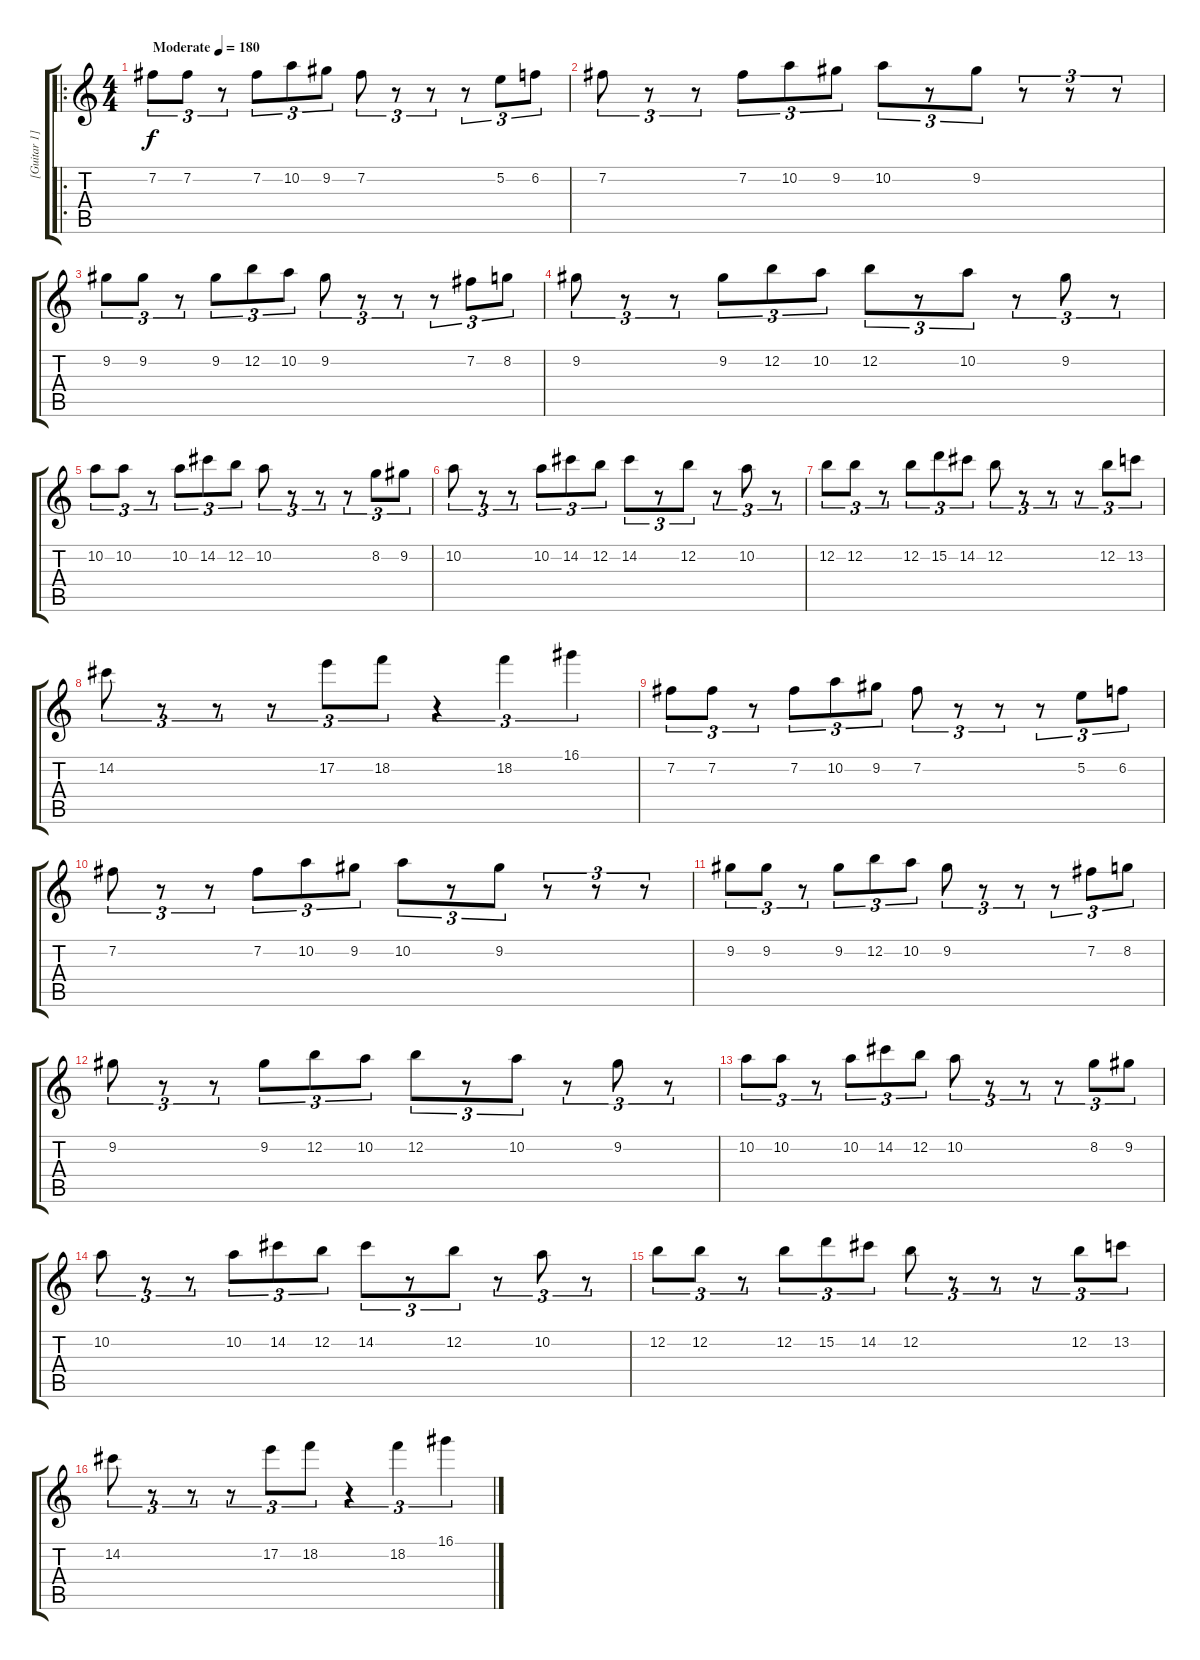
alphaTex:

\track ("[Guitar 1]" "[Guitar 1]") {instrument distortionguitar}
\staff {score tabs}
\tuning (E4 B3 G3 D3 A2 E2) {hide}
\ro
\ts (4 4)
\tempo (180 "Moderate")
\clef g2
\ks c
7.2.8{tu (3 2) dy f instrument distortionguitar} 7.2.8{tu (3 2)} r.8{tu (3 2)} 7.2.8{tu (3 2)} 10.2.8{tu (3 2)} 9.2.8{tu (3 2)} 7.2.8{tu (3 2)} r.8{tu (3 2)} r.8{tu (3 2)} r.8{tu (3 2)} 5.2.8{tu (3 2)} 6.2.8{tu (3 2)} |
7.2.8{tu (3 2)} r.8{tu (3 2)} r.8{tu (3 2)} 7.2.8{tu (3 2)} 10.2.8{tu (3 2)} 9.2.8{tu (3 2)} 10.2.8{tu (3 2)} r.8{tu (3 2)} 9.2.8{tu (3 2)} r.8{tu (3 2)} r.8{tu (3 2)} r.8{tu (3 2)} |
9.2.8{tu (3 2)} 9.2.8{tu (3 2)} r.8{tu (3 2)} 9.2.8{tu (3 2)} 12.2.8{tu (3 2)} 10.2.8{tu (3 2)} 9.2.8{tu (3 2)} r.8{tu (3 2)} r.8{tu (3 2)} r.8{tu (3 2)} 7.2.8{tu (3 2)} 8.2.8{tu (3 2)} |
9.2.8{tu (3 2)} r.8{tu (3 2)} r.8{tu (3 2)} 9.2.8{tu (3 2)} 12.2.8{tu (3 2)} 10.2.8{tu (3 2)} 12.2.8{tu (3 2)} r.8{tu (3 2)} 10.2.8{tu (3 2)} r.8{tu (3 2)} 9.2.8{tu (3 2)} r.8{tu (3 2)} |
10.2.8{tu (3 2)} 10.2.8{tu (3 2)} r.8{tu (3 2)} 10.2.8{tu (3 2)} 14.2.8{tu (3 2)} 12.2.8{tu (3 2)} 10.2.8{tu (3 2)} r.8{tu (3 2)} r.8{tu (3 2)} r.8{tu (3 2)} 8.2.8{tu (3 2)} 9.2.8{tu (3 2)} |
10.2.8{tu (3 2)} r.8{tu (3 2)} r.8{tu (3 2)} 10.2.8{tu (3 2)} 14.2.8{tu (3 2)} 12.2.8{tu (3 2)} 14.2.8{tu (3 2)} r.8{tu (3 2)} 12.2.8{tu (3 2)} r.8{tu (3 2)} 10.2.8{tu (3 2)} r.8{tu (3 2)} |
12.2.8{tu (3 2)} 12.2.8{tu (3 2)} r.8{tu (3 2)} 12.2.8{tu (3 2)} 15.2.8{tu (3 2)} 14.2.8{tu (3 2)} 12.2.8{tu (3 2)} r.8{tu (3 2)} r.8{tu (3 2)} r.8{tu (3 2)} 12.2.8{tu (3 2)} 13.2.8{tu (3 2)} |
14.2.8{tu (3 2)} r.8{tu (3 2)} r.8{tu (3 2)} r.8{tu (3 2)} 17.2.8{tu (3 2)} 18.2.8{tu (3 2)} r.4{tu (3 2)} 18.2.4{tu (3 2)} 16.1.4{tu (3 2)} |
7.2.8{tu (3 2)} 7.2.8{tu (3 2)} r.8{tu (3 2)} 7.2.8{tu (3 2)} 10.2.8{tu (3 2)} 9.2.8{tu (3 2)} 7.2.8{tu (3 2)} r.8{tu (3 2)} r.8{tu (3 2)} r.8{tu (3 2)} 5.2.8{tu (3 2)} 6.2.8{tu (3 2)} |
7.2.8{tu (3 2)} r.8{tu (3 2)} r.8{tu (3 2)} 7.2.8{tu (3 2)} 10.2.8{tu (3 2)} 9.2.8{tu (3 2)} 10.2.8{tu (3 2)} r.8{tu (3 2)} 9.2.8{tu (3 2)} r.8{tu (3 2)} r.8{tu (3 2)} r.8{tu (3 2)} |
9.2.8{tu (3 2)} 9.2.8{tu (3 2)} r.8{tu (3 2)} 9.2.8{tu (3 2)} 12.2.8{tu (3 2)} 10.2.8{tu (3 2)} 9.2.8{tu (3 2)} r.8{tu (3 2)} r.8{tu (3 2)} r.8{tu (3 2)} 7.2.8{tu (3 2)} 8.2.8{tu (3 2)} |
9.2.8{tu (3 2)} r.8{tu (3 2)} r.8{tu (3 2)} 9.2.8{tu (3 2)} 12.2.8{tu (3 2)} 10.2.8{tu (3 2)} 12.2.8{tu (3 2)} r.8{tu (3 2)} 10.2.8{tu (3 2)} r.8{tu (3 2)} 9.2.8{tu (3 2)} r.8{tu (3 2)} |
10.2.8{tu (3 2)} 10.2.8{tu (3 2)} r.8{tu (3 2)} 10.2.8{tu (3 2)} 14.2.8{tu (3 2)} 12.2.8{tu (3 2)} 10.2.8{tu (3 2)} r.8{tu (3 2)} r.8{tu (3 2)} r.8{tu (3 2)} 8.2.8{tu (3 2)} 9.2.8{tu (3 2)} |
10.2.8{tu (3 2)} r.8{tu (3 2)} r.8{tu (3 2)} 10.2.8{tu (3 2)} 14.2.8{tu (3 2)} 12.2.8{tu (3 2)} 14.2.8{tu (3 2)} r.8{tu (3 2)} 12.2.8{tu (3 2)} r.8{tu (3 2)} 10.2.8{tu (3 2)} r.8{tu (3 2)} |
12.2.8{tu (3 2)} 12.2.8{tu (3 2)} r.8{tu (3 2)} 12.2.8{tu (3 2)} 15.2.8{tu (3 2)} 14.2.8{tu (3 2)} 12.2.8{tu (3 2)} r.8{tu (3 2)} r.8{tu (3 2)} r.8{tu (3 2)} 12.2.8{tu (3 2)} 13.2.8{tu (3 2)} |
14.2.8{tu (3 2)} r.8{tu (3 2)} r.8{tu (3 2)} r.8{tu (3 2)} 17.2.8{tu (3 2)} 18.2.8{tu (3 2)} r.4{tu (3 2)} 18.2.4{tu (3 2)} 16.1.4{tu (3 2)}
